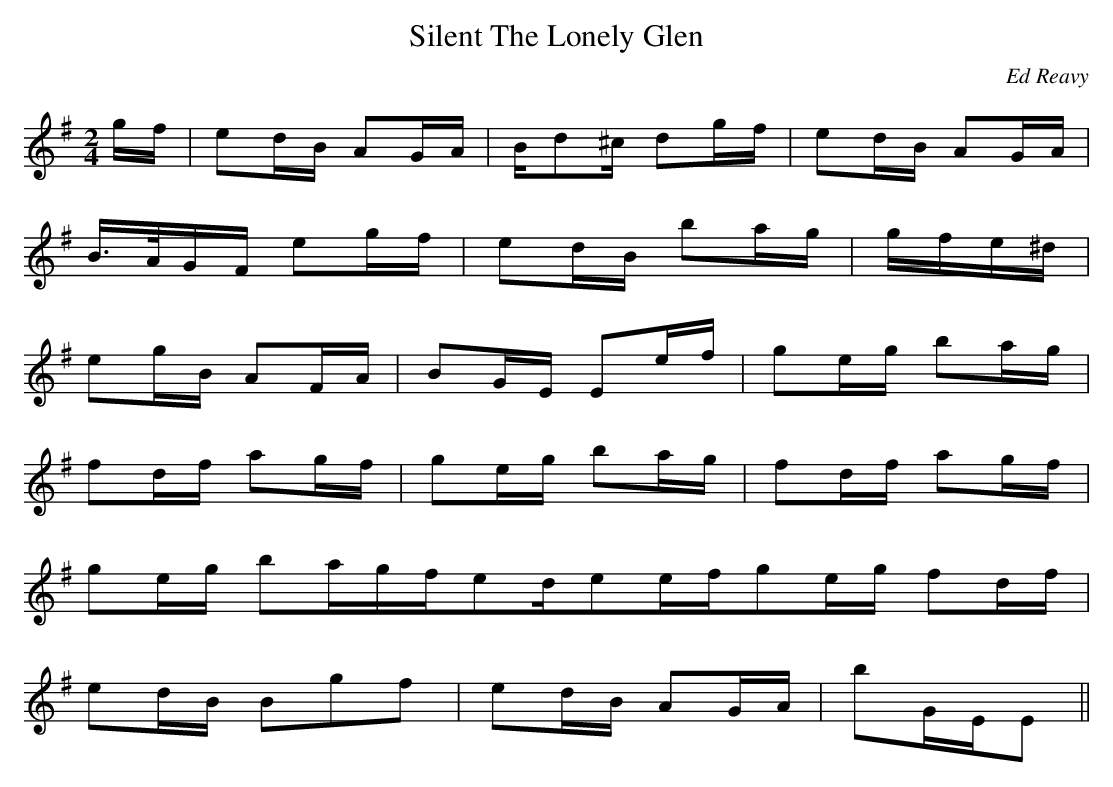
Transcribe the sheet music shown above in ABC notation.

X:1
T:Silent The Lonely Glen
C:Ed Reavy
M:2/4
L:1/8
K:G
g/2f/2|ed/2B/2 AG/2A/2|B/2d^c/2 dg/2f/2|ed/2B/2 AG/2A/2|
B/2>A/2G/2/F/2 eg/2f/2|ed/2B/2 ba/2g/2|g/2f/2e/2^d/2|
eg/2B/2 AF/2A/2|BG/2E/2 Ee/2f/2|ge/2g/2 ba/2g/2|
fd/2f/2 ag/2f/2|ge/2g/2 ba/2g/2|fd/2f/2 ag/2f/2|
ge/2g/2 ba/2g/f/2ed/2ee/2f/2ge/2g/2 fd/2f/2|
ed/2B/2 Bgf|ed/2B/2 AG/2A/2|bG/2E/2E||
